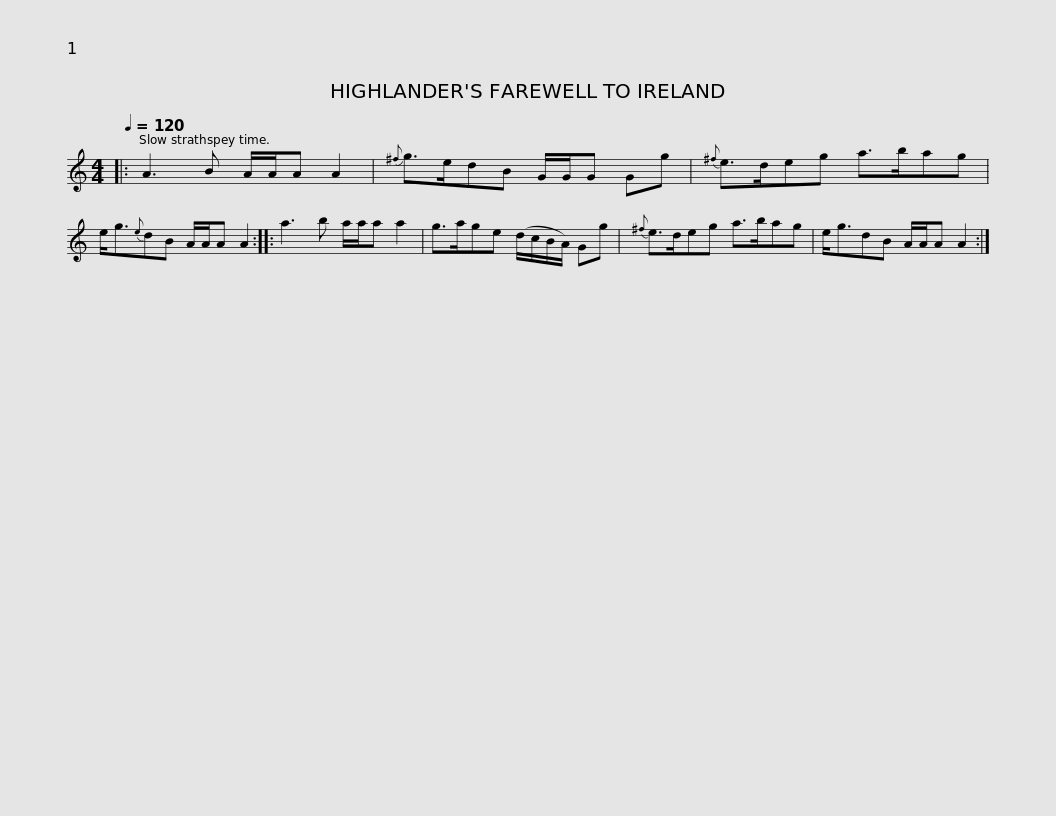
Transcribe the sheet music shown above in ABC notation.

X:1
L:1/8
Q:1/4=120
M:4/4
I:linebreak $
K:C
V:1 treble
V:1
|: A3 B A/A/A A2 |{^f} g>edB G/G/G Gg |{^f} e>deg a>bag | e<g{e}dB A/A/A A2 ::$ a3 b a/a/a a2 | %5
 g>age (d/c/B/A/) Gg |{^f} e>deg a>bag | e<gdB A/A/A A2 :| %8
